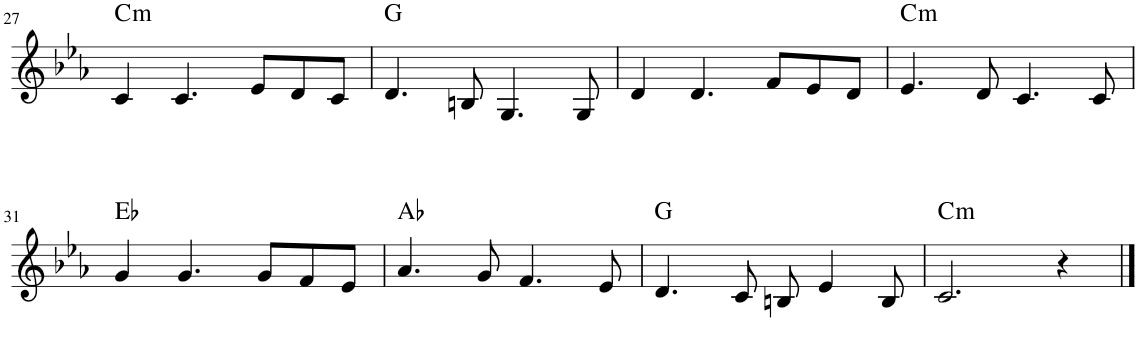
**kern	**harte
*part1	*part1
*staff1	*
*I"Piano	*
*I'Pno.	*
!!LO:PB:g=z
*clefG2	*
*k[b-e-a-]	*
*M4/4	*
=27	=27
!	!LO:H:kt=m
4c/	C:min
4.c/	.
8e-/L	.
8d/	.
8c/J	.
=28	=28
4.d/	G:maj
8Bn/	.
4.G/	.
8G/	.
=29	=29
4d/	.
4.d/	.
8f/L	.
8e-/	.
8d/J	.
=30	=30
!	!LO:H:kt=m
4.e-/	C:min
8d/	.
4.c/	.
8c/	.
!!LO:LB:g=z
=31	=31
4g/	Eb:maj
4.g/	.
8g/L	.
8f/	.
8e-/J	.
=32	=32
4.a-/	Ab:maj
8g/	.
4.f/	.
8e-/	.
=33	=33
4.d/	G:maj
8c/	.
8Bn/	.
4e-/	.
8B/	.
=34	=34
!	!LO:H:kt=m
2.c/	C:min
4r	.
==	==
*-	*-
